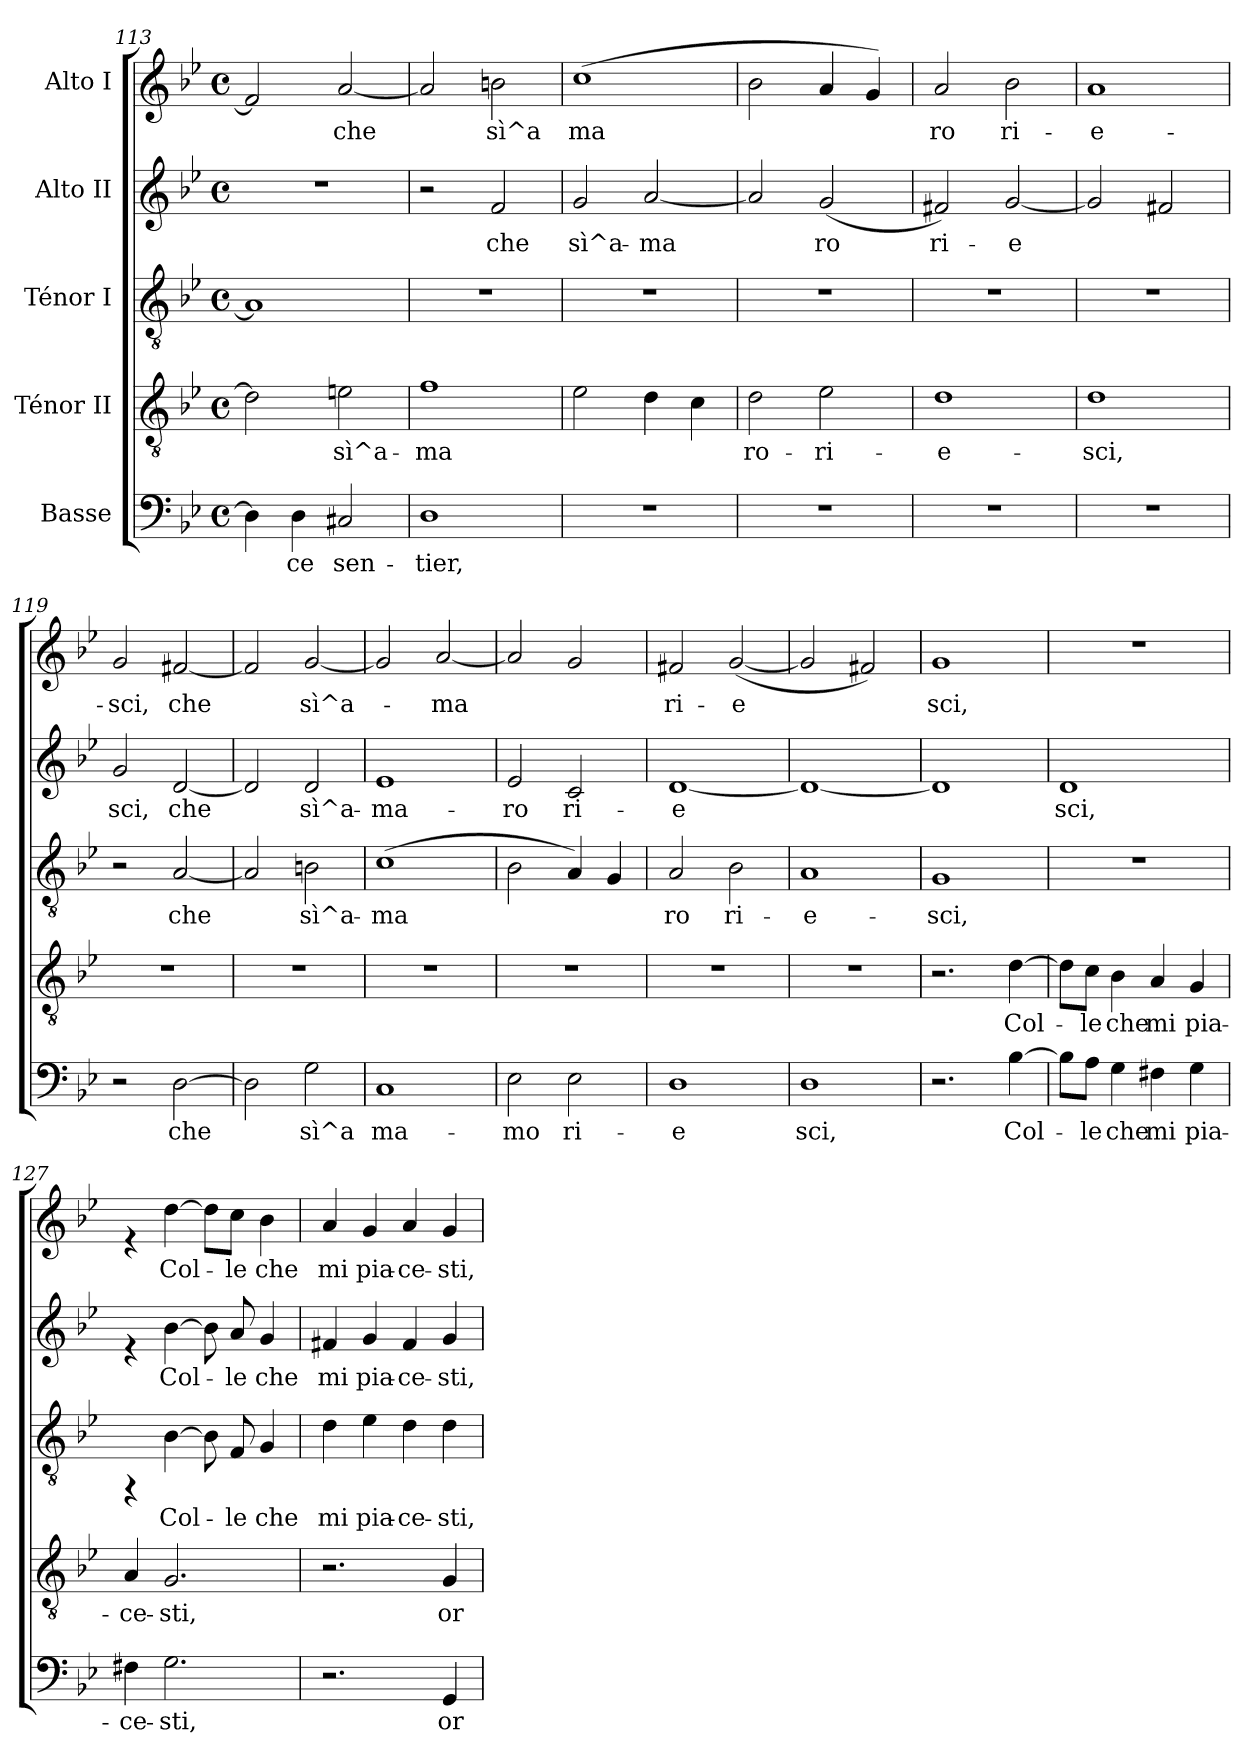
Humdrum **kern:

**kern	**text	**kern	**text	**kern	**text	**kern	**text	**kern	**text
*part5	*part5	*part4	*part4	*part3	*part3	*part2	*part2	*part1	*part1
*staff5	*staff5	*staff4	*staff4	*staff3	*staff3	*staff2	*staff2	*staff1	*staff1
*I"Basse	*	*I"Ténor II	*	*I"Ténor I	*	*I"Alto II	*	*I"Alto I	*
!!LO:LB:g=z
*clefF4	*	*clefGv2	*	*clefGv2	*	*clefG2	*	*clefG2	*
*k[b-e-]	*	*k[b-e-]	*	*k[b-e-]	*	*k[b-e-]	*	*k[b-e-]	*
*B-:	*	*B-:	*	*B-:	*	*B-:	*	*B-:	*
*M4/4	*	*M4/4	*	*M4/4	*	*M4/4	*	*M4/4	*
*met(c)	*	*met(c)	*	*met(c)	*	*met(c)	*	*met(c)	*
=113	=113	=113	=113	=113	=113	=113	=113	=113	=113
4D\]	.	2d\]	.	1A]	.	1r	.	2f#/]	.
!	!LO:LY:b:cj	!	!	!	!	!	!	!	!
4D\	-ce	.	.	.	.	.	.	.	.
!	!LO:LY:b:cj	!	!LO:LY:b:cj	!	!	!	!	!	!LO:LY:b:cj
2C#X/	sen-	2en\	sì^a-	.	.	.	.	[<2a/	che
=114	=114	=114	=114	=114	=114	=114	=114	=114	=114
!	!LO:LY:b:cj	!	!LO:LY:b:cj	!	!	!	!	!	!
1D	-tier,	1f	-ma	1r	.	2r	.	2a/]	.
!	!	!	!	!	!	!	!LO:LY:b:cj	!	!LO:LY:b:cj
.	.	.	.	.	.	2f/	che	2bn\	sì^a
=115	=115	=115	=115	=115	=115	=115	=115	=115	=115
!	!	!	!LO:LY:b:cj	!	!	!	!LO:LY:b:cj	!	!LO:LY:b:cj
1r	.	2e-\	-	1r	.	2g/	sì^a-	(>1cc	ma
!	!	!	!LO:LY:b:cj	!	!	!	!LO:LY:b:cj	!	!
.	.	4d\	--	.	.	[<2a/	-ma	.	.
!	!	!	!LO:LY:b:cj	!	!	!	!	!	!
.	.	4c\	--	.	.	.	.	.	.
=116	=116	=116	=116	=116	=116	=116	=116	=116	=116
!	!	!	!LO:LY:b:cj	!	!	!	!	!	!LO:LY:b:cj
1r	.	2d\	-ro-	1r	.	2a/]	.	2b-\	-
!	!	!	!LO:LY:b:cj	!	!	!	!LO:LY:b:cj	!	!LO:LY:b:cj
.	.	2e-\	-ri-	.	.	(<2g/	ro	4a/	--
!	!	!	!	!	!	!	!	!	!LO:LY:b:cj
.	.	.	.	.	.	.	.	4g/)	--
=117	=117	=117	=117	=117	=117	=117	=117	=117	=117
!	!	!	!LO:LY:b:cj	!	!	!	!LO:LY:b:cj	!	!LO:LY:b:cj
1r	.	1d	-e-	1r	.	2f#X/)	ri-	2a/	-ro
!	!	!	!	!	!	!	!LO:LY:b:cj	!	!LO:LY:b:cj
.	.	.	.	.	.	[<2g/	-e	2b-\	ri-
=118	=118	=118	=118	=118	=118	=118	=118	=118	=118
!	!	!	!LO:LY:b:cj	!	!	!	!	!	!LO:LY:b:cj
1r	.	1d	-sci,	1r	.	2g/]	.	1a	-e-
!	!	!	!	!	!	!	!LO:LY:b:cj	!	!
.	.	.	.	.	.	2f#X/	-	.	.
=119	=119	=119	=119	=119	=119	=119	=119	=119	=119
!	!	!	!	!	!	!	!LO:LY:b:cj	!	!LO:LY:b:cj
2r	.	1r	.	2r	.	2g/	-sci,	2g/	-sci,
!	!LO:LY:b:cj	!	!	!	!LO:LY:b:cj	!	!LO:LY:b:cj	!	!LO:LY:b:cj
[>2D\	che	.	.	[<2A/	che	[<2d/	che	[<2f#X/	che
=120	=120	=120	=120	=120	=120	=120	=120	=120	=120
2D\]	.	1r	.	2A/]	.	2d/]	.	2f#/]	.
!	!LO:LY:b:cj	!	!	!	!LO:LY:b:cj	!	!LO:LY:b:cj	!	!LO:LY:b:cj
2G\	sì^a	.	.	2Bn\	sì^a-	2d/	sì^a-	[<2g/	sì^a-
!!LO:LB:g=z
=121	=121	=121	=121	=121	=121	=121	=121	=121	=121
!	!LO:LY:b:cj	!	!	!	!LO:LY:b:cj	!	!LO:LY:b:cj	!	!
1C	ma-	1r	.	(>1c	-ma	1e-	-ma-	2g/]	.
!	!	!	!	!	!	!	!	!	!LO:LY:b:cj
.	.	.	.	.	.	.	.	[<2a/	-ma
=122	=122	=122	=122	=122	=122	=122	=122	=122	=122
!	!LO:LY:b:cj	!	!	!	!LO:LY:b:cj	!	!LO:LY:b:cj	!	!
2E-\	-mo	1r	.	2B-\	-	2e-/	-ro	2a/]	.
!	!LO:LY:b:cj	!	!	!	!LO:LY:b:cj	!	!LO:LY:b:cj	!	!LO:LY:b:cj
2E-\	ri-	.	.	4A/)	--	2c/	ri-	2g/	-
!	!	!	!	!	!LO:LY:b:cj	!	!	!	!
.	.	.	.	4G/	--	.	.	.	.
=123	=123	=123	=123	=123	=123	=123	=123	=123	=123
!	!LO:LY:b:cj	!	!	!	!LO:LY:b:cj	!	!LO:LY:b:cj	!	!LO:LY:b:cj
1D	-e	1r	.	2A/	-ro	[<1d	-e	2f#X/	-ri-
!	!	!	!	!	!LO:LY:b:cj	!	!	!	!LO:LY:b:cj
.	.	.	.	2B-\	ri-	.	.	(<[<2g/	-e
=124	=124	=124	=124	=124	=124	=124	=124	=124	=124
!	!LO:LY:b:cj	!	!	!	!LO:LY:b:cj	!	!	!	!
1D	sci,	1r	.	1A	-e-	1d_<	.	2g/]	.
!	!	!	!	!	!	!	!	!	!LO:LY:b:cj
.	.	.	.	.	.	.	.	2f#X/)	-
=125	=125	=125	=125	=125	=125	=125	=125	=125	=125
!	!	!	!	!	!LO:LY:b:cj	!	!	!	!LO:LY:b:cj
2.r	.	2.r	.	1G	-sci,	1d]	.	1g	-sci,
!	!LO:LY:b:cj	!	!LO:LY:b:cj	!	!	!	!	!	!
[>4B-\	Col-	[>4d\	Col-	.	.	.	.	.	.
=126	=126	=126	=126	=126	=126	=126	=126	=126	=126
!	!	!	!	!	!	!	!LO:LY:b:cj	!	!
8B-\L]	.	8d\L]	.	1r	.	1d	sci,	1r	.
!	!LO:LY:b:cj	!	!LO:LY:b:cj	!	!	!	!	!	!
8A\J	-le	8c\J	-le	.	.	.	.	.	.
!	!LO:LY:b:cj	!	!LO:LY:b:cj	!	!	!	!	!	!
4G\	che	4B-\	che	.	.	.	.	.	.
!	!LO:LY:b:cj	!	!LO:LY:b:cj	!	!	!	!	!	!
4F#X\	mi	4A/	mi	.	.	.	.	.	.
!	!LO:LY:b:cj	!	!LO:LY:b:cj	!	!	!	!	!	!
4G\	pia-	4G/	pia-	.	.	.	.	.	.
=127	=127	=127	=127	=127	=127	=127	=127	=127	=127
!	!LO:LY:b:cj	!	!LO:LY:b:cj	!	!	!	!	!	!
4F#X\	-ce-	4A/	-ce-	4rEE	.	4re	.	4re	.
!	!LO:LY:b:cj	!	!LO:LY:b:cj	!	!LO:LY:b:cj	!	!LO:LY:b:cj	!	!LO:LY:b:cj
2.G\	-sti,	2.G/	-sti,	[>4B-\	Col-	[>4b-\	Col-	[>4dd\	Col-
.	.	.	.	8B-\L]	.	8b-\L]	.	8dd\L]	.
!	!	!	!	!	!LO:LY:b:cj	!	!LO:LY:b:cj	!	!LO:LY:b:cj
.	.	.	.	8F/	-le	8a/	-le	8cc\J	-le
!	!	!	!	!	!LO:LY:b:cj	!	!LO:LY:b:cj	!	!LO:LY:b:cj
.	.	.	.	4G/	che	4g/	che	4b-\	che
!!LO:LB:g=z
=128	=128	=128	=128	=128	=128	=128	=128	=128	=128
!	!	!	!	!	!LO:LY:b:cj	!	!LO:LY:b:cj	!	!LO:LY:b:cj
2.r	.	2.r	.	4d\	mi	4f#X/	mi	4a/	mi
!	!	!	!	!	!LO:LY:b:cj	!	!LO:LY:b:cj	!	!LO:LY:b:cj
.	.	.	.	4e-\	pia-	4g/	pia-	4g/	pia-
!	!	!	!	!	!LO:LY:b:cj	!	!LO:LY:b:cj	!	!LO:LY:b:cj
.	.	.	.	4d\	-ce-	4f#/	-ce-	4a/	-ce-
!	!LO:LY:b:cj	!	!LO:LY:b:cj	!	!LO:LY:b:cj	!	!LO:LY:b:cj	!	!LO:LY:b:cj
4GG/	or	4G/	or	4d\	-sti,	4g/	-sti,	4g/	-sti,
=	=	=	=	=	=	=	=	=	=
*-	*-	*-	*-	*-	*-	*-	*-	*-	*-
